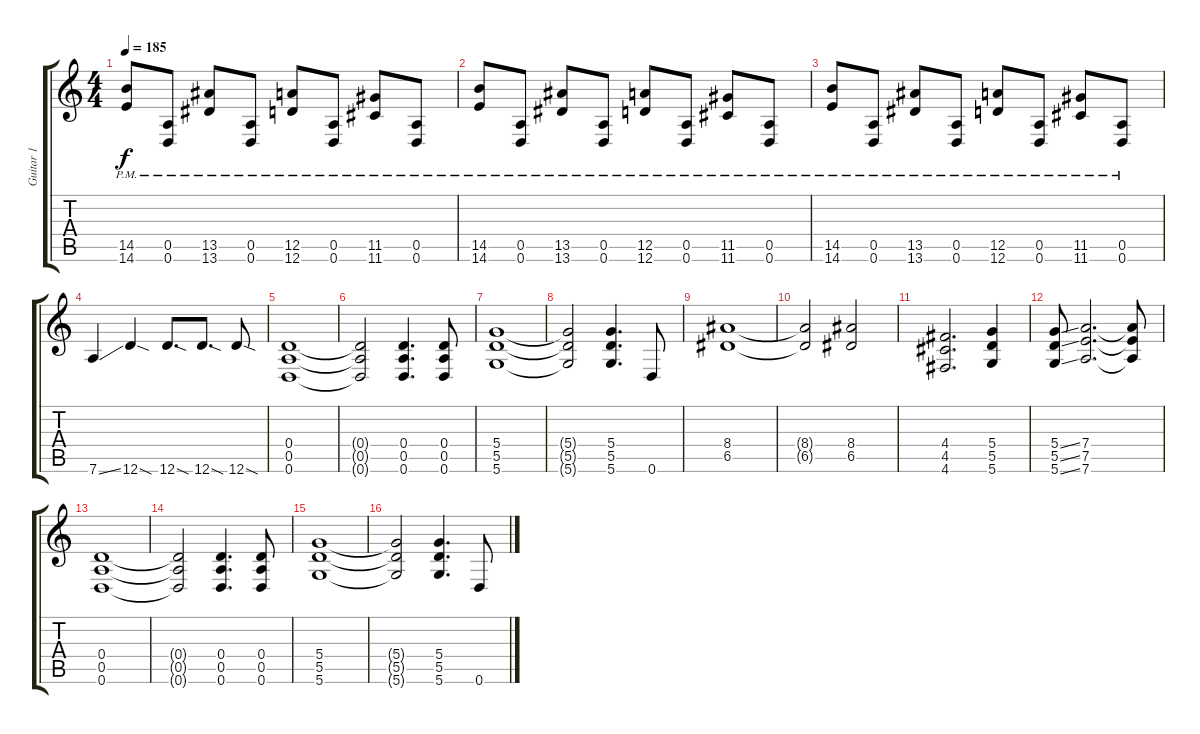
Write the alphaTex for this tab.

\track ("Guitar 1" "Guitar 1") {instrument distortionguitar}
\staff {score tabs}
\tuning (E4 B3 G3 D3 A2 D2) {hide}
\ts (4 4)
\tempo 185
\clef g2
\ks c
(14.5{pm} 14.6{pm}).8{dy f} (0.5{pm} 0.6{pm}).8 (13.5{pm} 13.6{pm}).8 (0.5{pm} 0.6{pm}).8 (12.5{pm} 12.6{pm}).8 (0.5{pm} 0.6{pm}).8 (11.5{pm} 11.6{pm}).8 (0.5{pm} 0.6{pm}).8 |
(14.5{pm} 14.6{pm}).8 (0.5{pm} 0.6{pm}).8 (13.5{pm} 13.6{pm}).8 (0.5{pm} 0.6{pm}).8 (12.5{pm} 12.6{pm}).8 (0.5{pm} 0.6{pm}).8 (11.5{pm} 11.6{pm}).8 (0.5{pm} 0.6{pm}).8 |
(14.5{pm} 14.6{pm}).8 (0.5{pm} 0.6{pm}).8 (13.5{pm} 13.6{pm}).8 (0.5{pm} 0.6{pm}).8 (12.5{pm} 12.6{pm}).8 (0.5{pm} 0.6{pm}).8 (11.5{pm} 11.6{pm}).8 (0.5{pm} 0.6{pm}).8 |
7.6{ss}.4 12.6{sod}.4 12.6{sod}.8{d} 12.6{sod}.8{d} 12.6{sod}.8 |
(0.4 0.5 0.6).1 |
(0.4{t} 0.5{t} 0.6{t}).2 (0.4 0.5 0.6).4{d} (0.4 0.5 0.6).8 |
(5.4 5.5 5.6).1 |
(5.4{t} 5.5{t} 5.6{t}).2 (5.4 5.5 5.6).4{d} 0.6.8 |
(8.4 6.5).1 |
(8.4{t} 6.5{t}).2 (8.4 6.5).2 |
(4.4 4.5 4.6).2{d} (5.4 5.5 5.6).4 |
(5.4{ss} 5.5{ss} 5.6{ss}).8 (7.4 7.5 7.6).2{d} (7.4{t} 7.5{t} 7.6{t}).8 |
(0.4 0.5 0.6).1 |
(0.4{t} 0.5{t} 0.6{t}).2 (0.4 0.5 0.6).4{d} (0.4 0.5 0.6).8 |
(5.4 5.5 5.6).1 |
(5.4{t} 5.5{t} 5.6{t}).2 (5.4 5.5 5.6).4{d} 0.6.8
